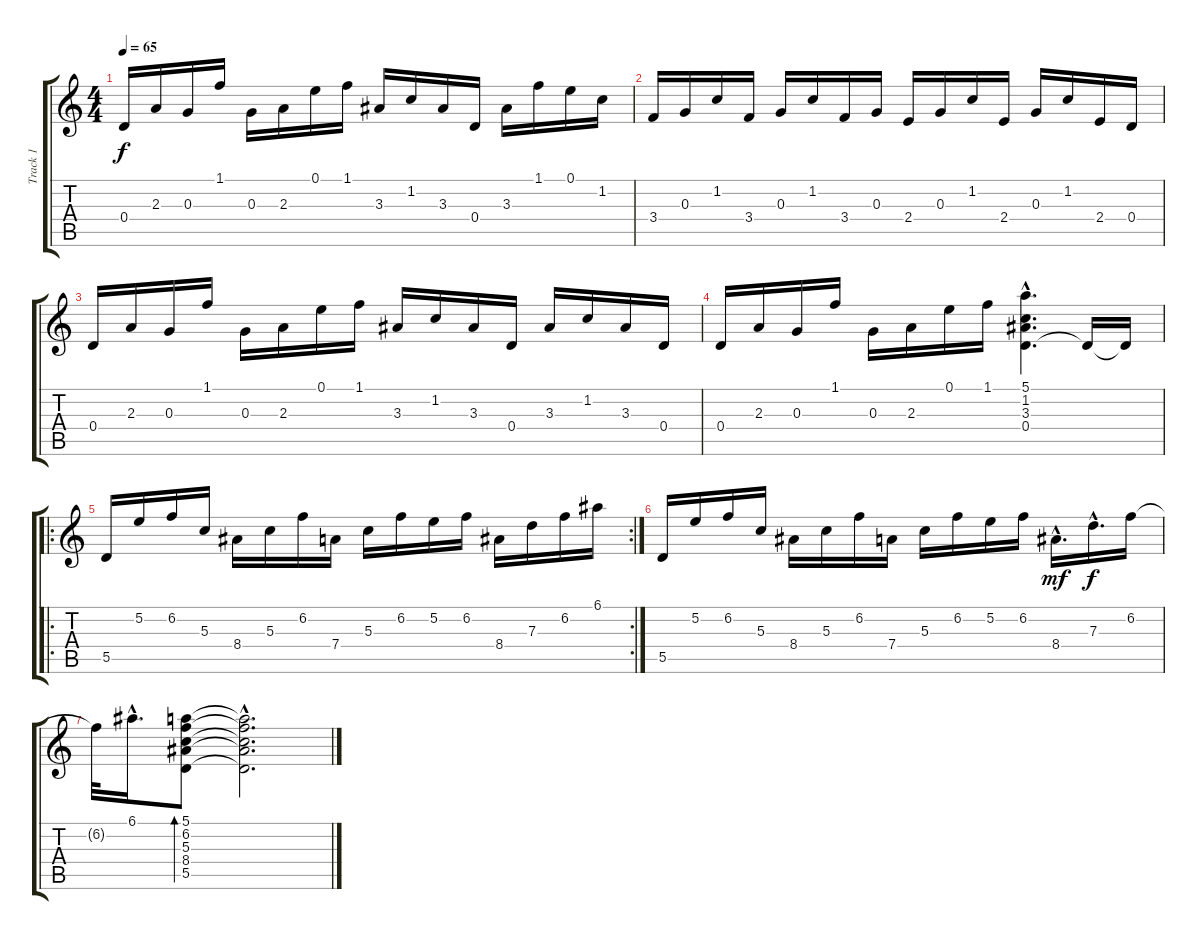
\track ("Track 1" "Track 1") {instrument electricguitarclean}
\staff {score tabs}
\tuning (E4 B3 G3 D3 A2 E2) {hide}
\ts (4 4)
\tempo 65
\clef g2
\ks c
0.4.16{dy f} 2.3.16 0.3.16 1.1.16 0.3.16 2.3.16 0.1.16 1.1.16 3.3.16 1.2.16 3.3.16 0.4.16 3.3.16 1.1.16 0.1.16 1.2.16 |
3.4.16 0.3.16 1.2.16 3.4.16 0.3.16 1.2.16 3.4.16 0.3.16 2.4.16 0.3.16 1.2.16 2.4.16 0.3.16 1.2.16 2.4.16 0.4.16 |
0.4.16 2.3.16 0.3.16 1.1.16 0.3.16 2.3.16 0.1.16 1.1.16 3.3.16 1.2.16 3.3.16 0.4.16 3.3.16 1.2.16 3.3.16 0.4.16 |
0.4.16 2.3.16 0.3.16 1.1.16 0.3.16 2.3.16 0.1.16 1.1.16 (5.1{hac} 1.2{hac} 3.3{hac} 0.4{hac}).4{d} 0.4{t}.16 0.4{t}.16 |
\ro
\rc 2
5.5.16{balance 8 instrument acousticguitarsteel} 5.2.16 6.2.16 5.3.16 8.4.16 5.3.16 6.2.16 7.4.16 5.3.16 6.2.16 5.2.16 6.2.16 8.4.16 7.3.16 6.2.16 6.1.16 |
5.5.16 5.2.16 6.2.16 5.3.16 8.4.16 5.3.16 6.2.16 7.4.16 5.3.16 6.2.16 5.2.16 6.2.16 8.4{hac}.16{d dy mf} 7.3{hac}.16{d dy f} 6.2.16 |
6.2{t}.32 6.1{hac}.16{d} (5.1 6.2 5.3 8.4 5.5).8{bd 480} (5.1{hac t} 6.2{hac t} 5.3{hac t} 8.4{hac t} 5.5{hac t}).2{d}
